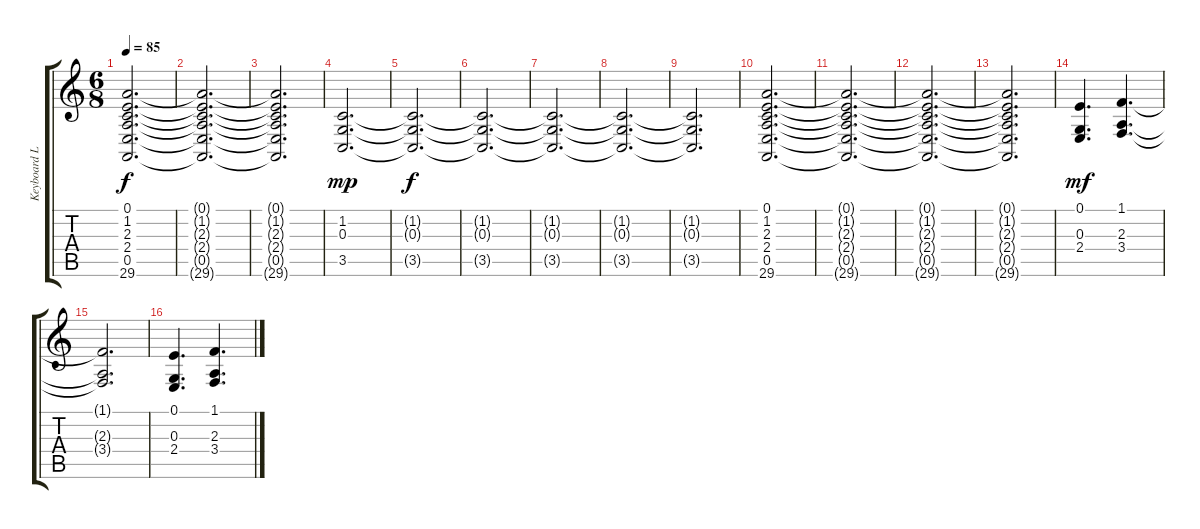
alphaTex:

\track ("Keyboard Left Hand" "Keyboard L") {instrument acousticgrandpiano}
\staff {score tabs}
\tuning (E4 B3 G3 D3 A2 E2) {hide}
\ts (6 8)
\tempo 85
\clef g2
\ks c
(0.1{t} 1.2{t} 2.3{t} 2.4{t} 0.5{t} 29.6{t}).2{d dy f} |
(0.1{t} 1.2{t} 2.3{t} 2.4{t} 0.5{t} 29.6{t}).2{d} |
(0.1{t} 1.2{t} 2.3{t} 2.4{t} 0.5{t} 29.6{t}).2{d} |
(1.2 0.3 3.5).2{d dy mp} |
(1.2{t} 0.3{t} 3.5{t}).2{d dy f instrument pad2warm} |
(1.2{t} 0.3{t} 3.5{t}).2{d instrument pad2warm} |
(1.2{t} 0.3{t} 3.5{t}).2{d instrument pad2warm} |
(1.2{t} 0.3{t} 3.5{t}).2{d} |
(1.2{t} 0.3{t} 3.5{t}).2{d instrument pad2warm} |
(0.1 1.2 2.3 2.4 0.5 29.6).2{d} |
(0.1{t} 1.2{t} 2.3{t} 2.4{t} 0.5{t} 29.6{t}).2{d} |
(0.1{t} 1.2{t} 2.3{t} 2.4{t} 0.5{t} 29.6{t}).2{d} |
(0.1{t} 1.2{t} 2.3{t} 2.4{t} 0.5{t} 29.6{t}).2{d} |
(0.1 0.3 2.4).4{d dy mf} (1.1 2.3 3.4).4{d} |
(1.1{t} 2.3{t} 3.4{t}).2{d} |
(0.1 0.3 2.4).4{d} (1.1 2.3 3.4).4{d}
